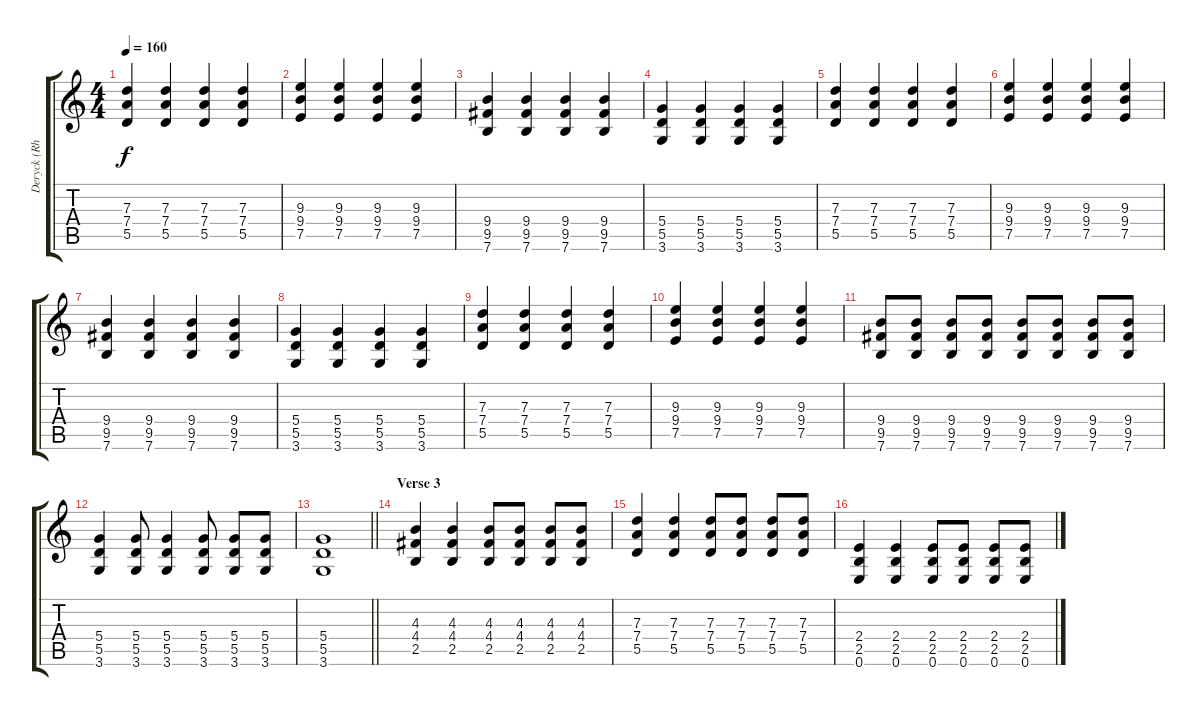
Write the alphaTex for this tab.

\track ("Deryck (Rhytm)" "Deryck (Rh") {instrument acousticguitarsteel}
\staff {score tabs}
\tuning (E4 B3 G3 D3 A2 E2) {hide}
\ts (4 4)
\tempo 160
\clef g2
\ks c
(7.3 7.4 5.5).4{dy f} (7.3 7.4 5.5).4 (7.3 7.4 5.5).4 (7.3 7.4 5.5).4 |
(9.3 9.4 7.5).4 (9.3 9.4 7.5).4 (9.3 9.4 7.5).4 (9.3 9.4 7.5).4 |
(9.4 9.5 7.6).4 (9.4 9.5 7.6).4 (9.4 9.5 7.6).4 (9.4 9.5 7.6).4 |
(5.4 5.5 3.6).4 (5.4 5.5 3.6).4 (5.4 5.5 3.6).4 (5.4 5.5 3.6).4 |
(7.3 7.4 5.5).4 (7.3 7.4 5.5).4 (7.3 7.4 5.5).4 (7.3 7.4 5.5).4 |
(9.3 9.4 7.5).4 (9.3 9.4 7.5).4 (9.3 9.4 7.5).4 (9.3 9.4 7.5).4 |
(9.4 9.5 7.6).4 (9.4 9.5 7.6).4 (9.4 9.5 7.6).4 (9.4 9.5 7.6).4 |
(5.4 5.5 3.6).4 (5.4 5.5 3.6).4 (5.4 5.5 3.6).4 (5.4 5.5 3.6).4 |
(7.3 7.4 5.5).4 (7.3 7.4 5.5).4 (7.3 7.4 5.5).4 (7.3 7.4 5.5).4 |
(9.3 9.4 7.5).4 (9.3 9.4 7.5).4 (9.3 9.4 7.5).4 (9.3 9.4 7.5).4 |
(9.4 9.5 7.6).8 (9.4 9.5 7.6).8 (9.4 9.5 7.6).8 (9.4 9.5 7.6).8 (9.4 9.5 7.6).8 (9.4 9.5 7.6).8 (9.4 9.5 7.6).8 (9.4 9.5 7.6).8 |
(5.4 5.5 3.6).4 (5.4 5.5 3.6).8 (5.4 5.5 3.6).4 (5.4 5.5 3.6).8 (5.4 5.5 3.6).8 (5.4 5.5 3.6).8 |
\barLineRight lightlight
(5.4 5.5 3.6).1 |
\section ("" "Verse 3")
(4.3 4.4 2.5).4 (4.3 4.4 2.5).4 (4.3 4.4 2.5).8 (4.3 4.4 2.5).8 (4.3 4.4 2.5).8 (4.3 4.4 2.5).8 |
(7.3 7.4 5.5).4 (7.3 7.4 5.5).4 (7.3 7.4 5.5).8 (7.3 7.4 5.5).8 (7.3 7.4 5.5).8 (7.3 7.4 5.5).8 |
(2.4 2.5 0.6).4 (2.4 2.5 0.6).4 (2.4 2.5 0.6).8 (2.4 2.5 0.6).8 (2.4 2.5 0.6).8 (2.4 2.5 0.6).8
